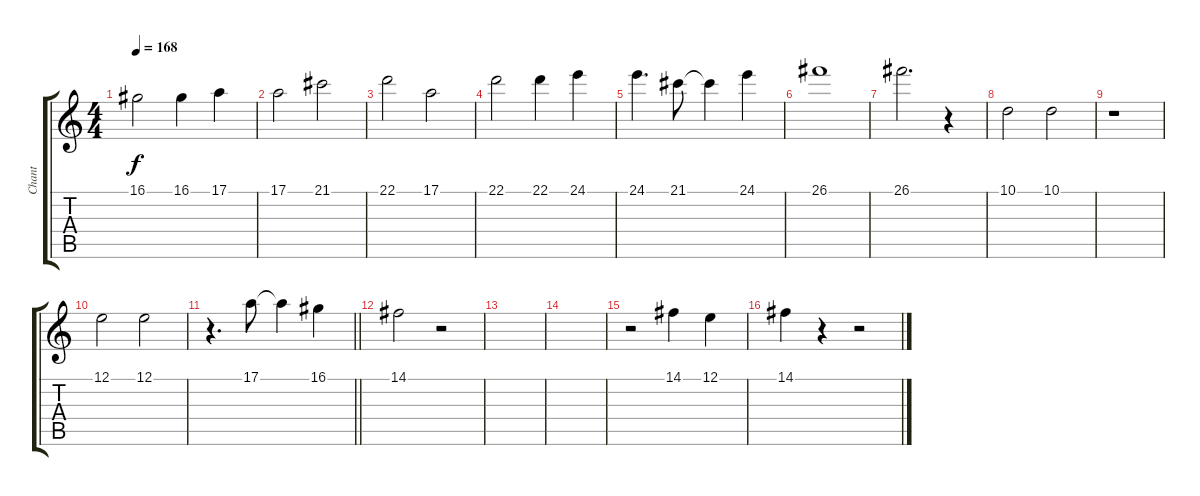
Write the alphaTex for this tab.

\track ("Chant" "Chant") {instrument lead2sawtooth}
\staff {score tabs}
\tuning (E4 B3 G3 D3 A2 E2) {hide}
\ts (4 4)
\tempo 168
\clef g2
\ks c
16.1.2{dy f} 16.1.4 17.1.4 |
17.1.2 21.1.2 |
22.1.2 17.1.2 |
22.1.2 22.1.4 24.1.4 |
24.1.4{d} 21.1.8 21.1{t}.4 24.1.4 |
26.1.1 |
26.1.2{d} r.4 |
10.1.2 10.1.2 |
r.1 |
12.1.2 12.1.2 |
\barLineRight lightlight
r.4{d} 17.1.8 17.1{t}.4 16.1.4 |
14.1.2 r.2 |
|
|
r.2 14.1.4 12.1.4 |
14.1.4 r.4 r.2
